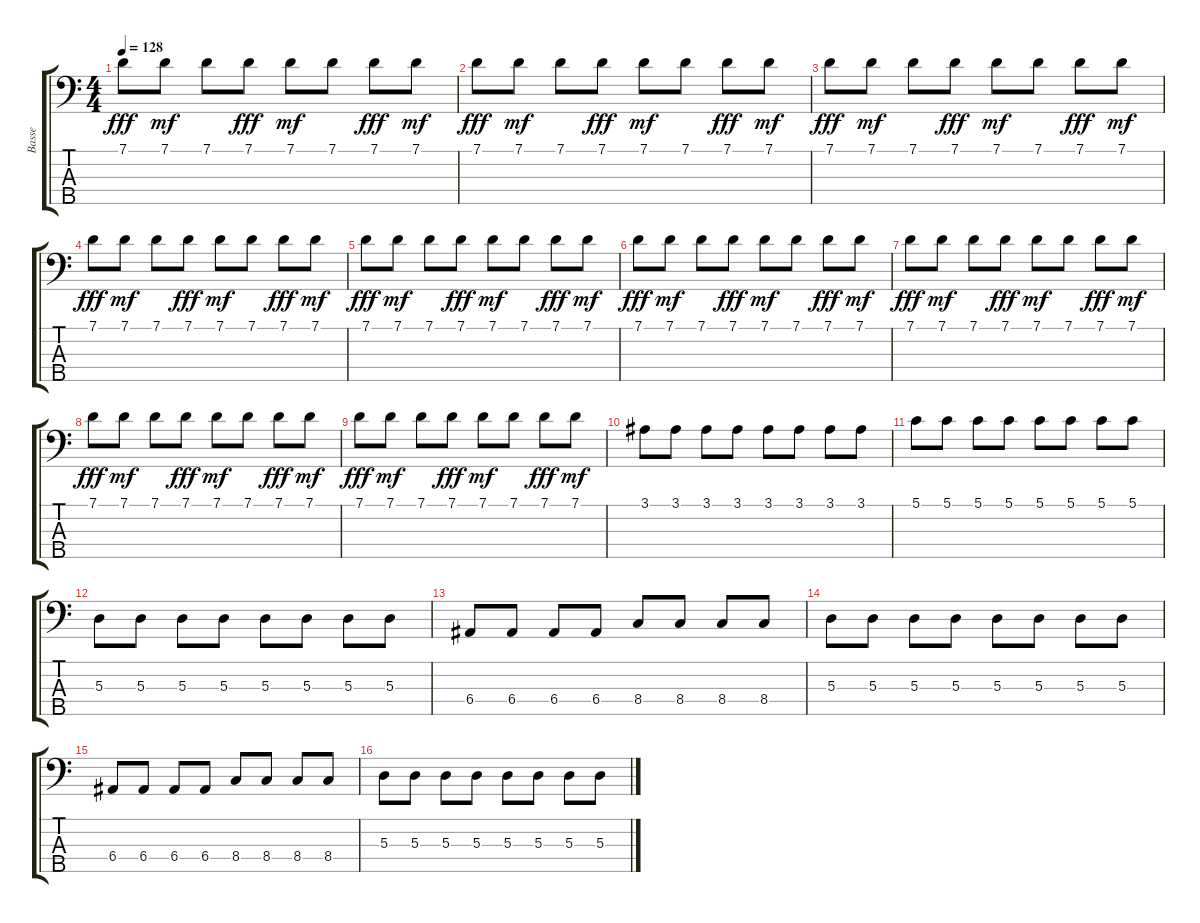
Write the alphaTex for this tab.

\track ("Basse" "Basse") {instrument electricbassfinger}
\staff {score tabs}
\tuning (G2 D2 A1 E1 B0) {hide}
\ts (4 4)
\tempo 128
\clef f4
\ks c
7.1.8{dy fff} 7.1.8{dy mf} 7.1.8 7.1.8{dy fff} 7.1.8{dy mf} 7.1.8 7.1.8{dy fff} 7.1.8{dy mf} |
7.1.8{dy fff} 7.1.8{dy mf} 7.1.8 7.1.8{dy fff} 7.1.8{dy mf} 7.1.8 7.1.8{dy fff} 7.1.8{dy mf} |
7.1.8{dy fff} 7.1.8{dy mf} 7.1.8 7.1.8{dy fff} 7.1.8{dy mf} 7.1.8 7.1.8{dy fff} 7.1.8{dy mf} |
7.1.8{dy fff} 7.1.8{dy mf} 7.1.8 7.1.8{dy fff} 7.1.8{dy mf} 7.1.8 7.1.8{dy fff} 7.1.8{dy mf} |
7.1.8{dy fff} 7.1.8{dy mf} 7.1.8 7.1.8{dy fff} 7.1.8{dy mf} 7.1.8 7.1.8{dy fff} 7.1.8{dy mf} |
7.1.8{dy fff} 7.1.8{dy mf} 7.1.8 7.1.8{dy fff} 7.1.8{dy mf} 7.1.8 7.1.8{dy fff} 7.1.8{dy mf} |
7.1.8{dy fff} 7.1.8{dy mf} 7.1.8 7.1.8{dy fff} 7.1.8{dy mf} 7.1.8 7.1.8{dy fff} 7.1.8{dy mf} |
7.1.8{dy fff} 7.1.8{dy mf} 7.1.8 7.1.8{dy fff} 7.1.8{dy mf} 7.1.8 7.1.8{dy fff} 7.1.8{dy mf} |
7.1.8{dy fff} 7.1.8{dy mf} 7.1.8 7.1.8{dy fff} 7.1.8{dy mf} 7.1.8 7.1.8{dy fff} 7.1.8{dy mf} |
3.1.8 3.1.8 3.1.8 3.1.8 3.1.8 3.1.8 3.1.8 3.1.8 |
5.1.8 5.1.8 5.1.8 5.1.8 5.1.8 5.1.8 5.1.8 5.1.8 |
5.3.8 5.3.8 5.3.8 5.3.8 5.3.8 5.3.8 5.3.8 5.3.8 |
6.4.8 6.4.8 6.4.8 6.4.8 8.4.8 8.4.8 8.4.8 8.4.8 |
5.3.8 5.3.8 5.3.8 5.3.8 5.3.8 5.3.8 5.3.8 5.3.8 |
6.4.8 6.4.8 6.4.8 6.4.8 8.4.8 8.4.8 8.4.8 8.4.8 |
5.3.8 5.3.8 5.3.8 5.3.8 5.3.8 5.3.8 5.3.8 5.3.8
